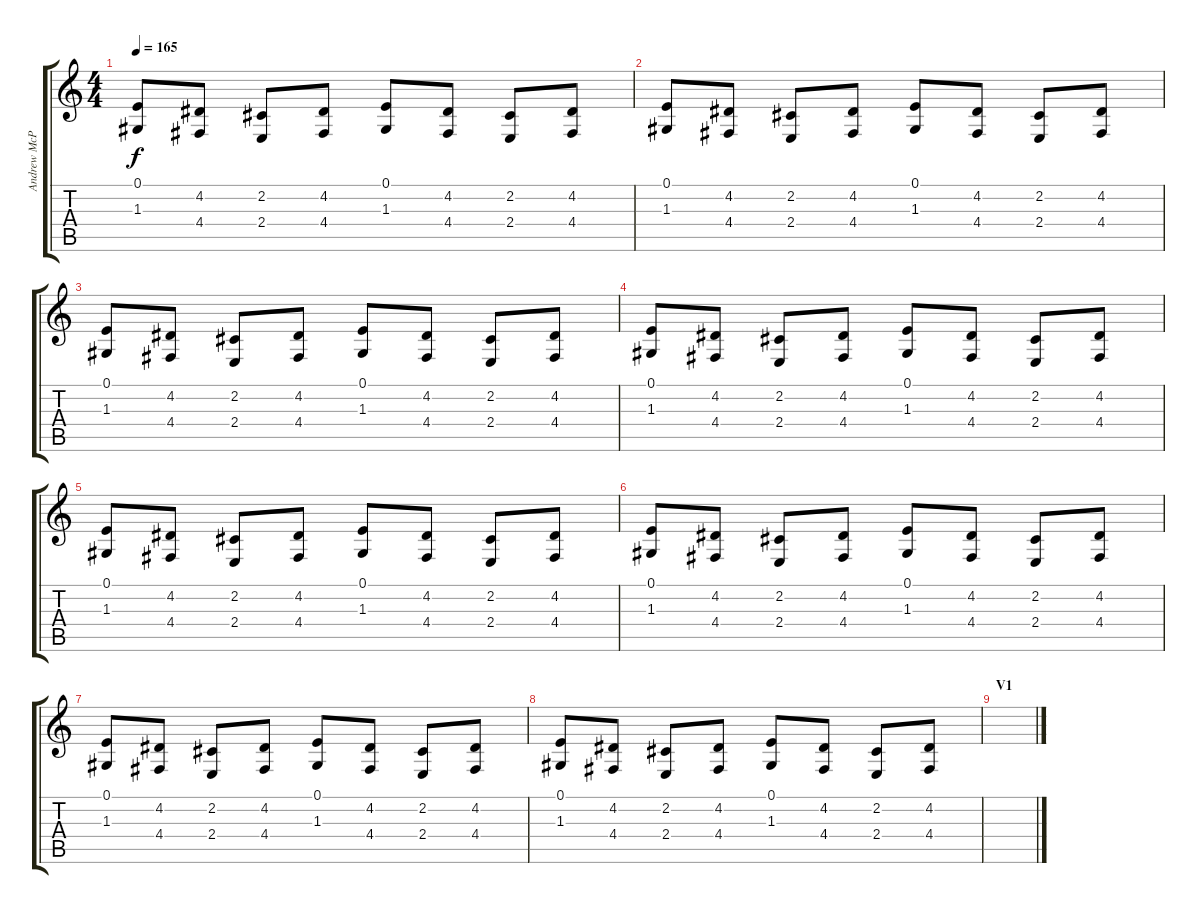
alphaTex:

\track ("Andrew McPauls (Keyb)" "Andrew McP") {instrument harpsichord}
\staff {score tabs}
\tuning (E4 B3 G3 D3 A2 E2) {hide}
\ts (4 4)
\tempo 165
\clef g2
\ks c
(0.1 1.3).8{dy f} (4.2 4.4).8 (2.2 2.4).8 (4.2 4.4).8 (0.1 1.3).8 (4.2 4.4).8 (2.2 2.4).8 (4.2 4.4).8 |
(0.1 1.3).8 (4.2 4.4).8 (2.2 2.4).8 (4.2 4.4).8 (0.1 1.3).8 (4.2 4.4).8 (2.2 2.4).8 (4.2 4.4).8 |
(0.1 1.3).8 (4.2 4.4).8 (2.2 2.4).8 (4.2 4.4).8 (0.1 1.3).8 (4.2 4.4).8 (2.2 2.4).8 (4.2 4.4).8 |
(0.1 1.3).8 (4.2 4.4).8 (2.2 2.4).8 (4.2 4.4).8 (0.1 1.3).8 (4.2 4.4).8 (2.2 2.4).8 (4.2 4.4).8 |
(0.1 1.3).8 (4.2 4.4).8 (2.2 2.4).8 (4.2 4.4).8 (0.1 1.3).8 (4.2 4.4).8 (2.2 2.4).8 (4.2 4.4).8 |
(0.1 1.3).8 (4.2 4.4).8 (2.2 2.4).8 (4.2 4.4).8 (0.1 1.3).8 (4.2 4.4).8 (2.2 2.4).8 (4.2 4.4).8 |
(0.1 1.3).8 (4.2 4.4).8 (2.2 2.4).8 (4.2 4.4).8 (0.1 1.3).8 (4.2 4.4).8 (2.2 2.4).8 (4.2 4.4).8 |
(0.1 1.3).8 (4.2 4.4).8 (2.2 2.4).8 (4.2 4.4).8 (0.1 1.3).8 (4.2 4.4).8 (2.2 2.4).8 (4.2 4.4).8 |
\section ("" "V1")
